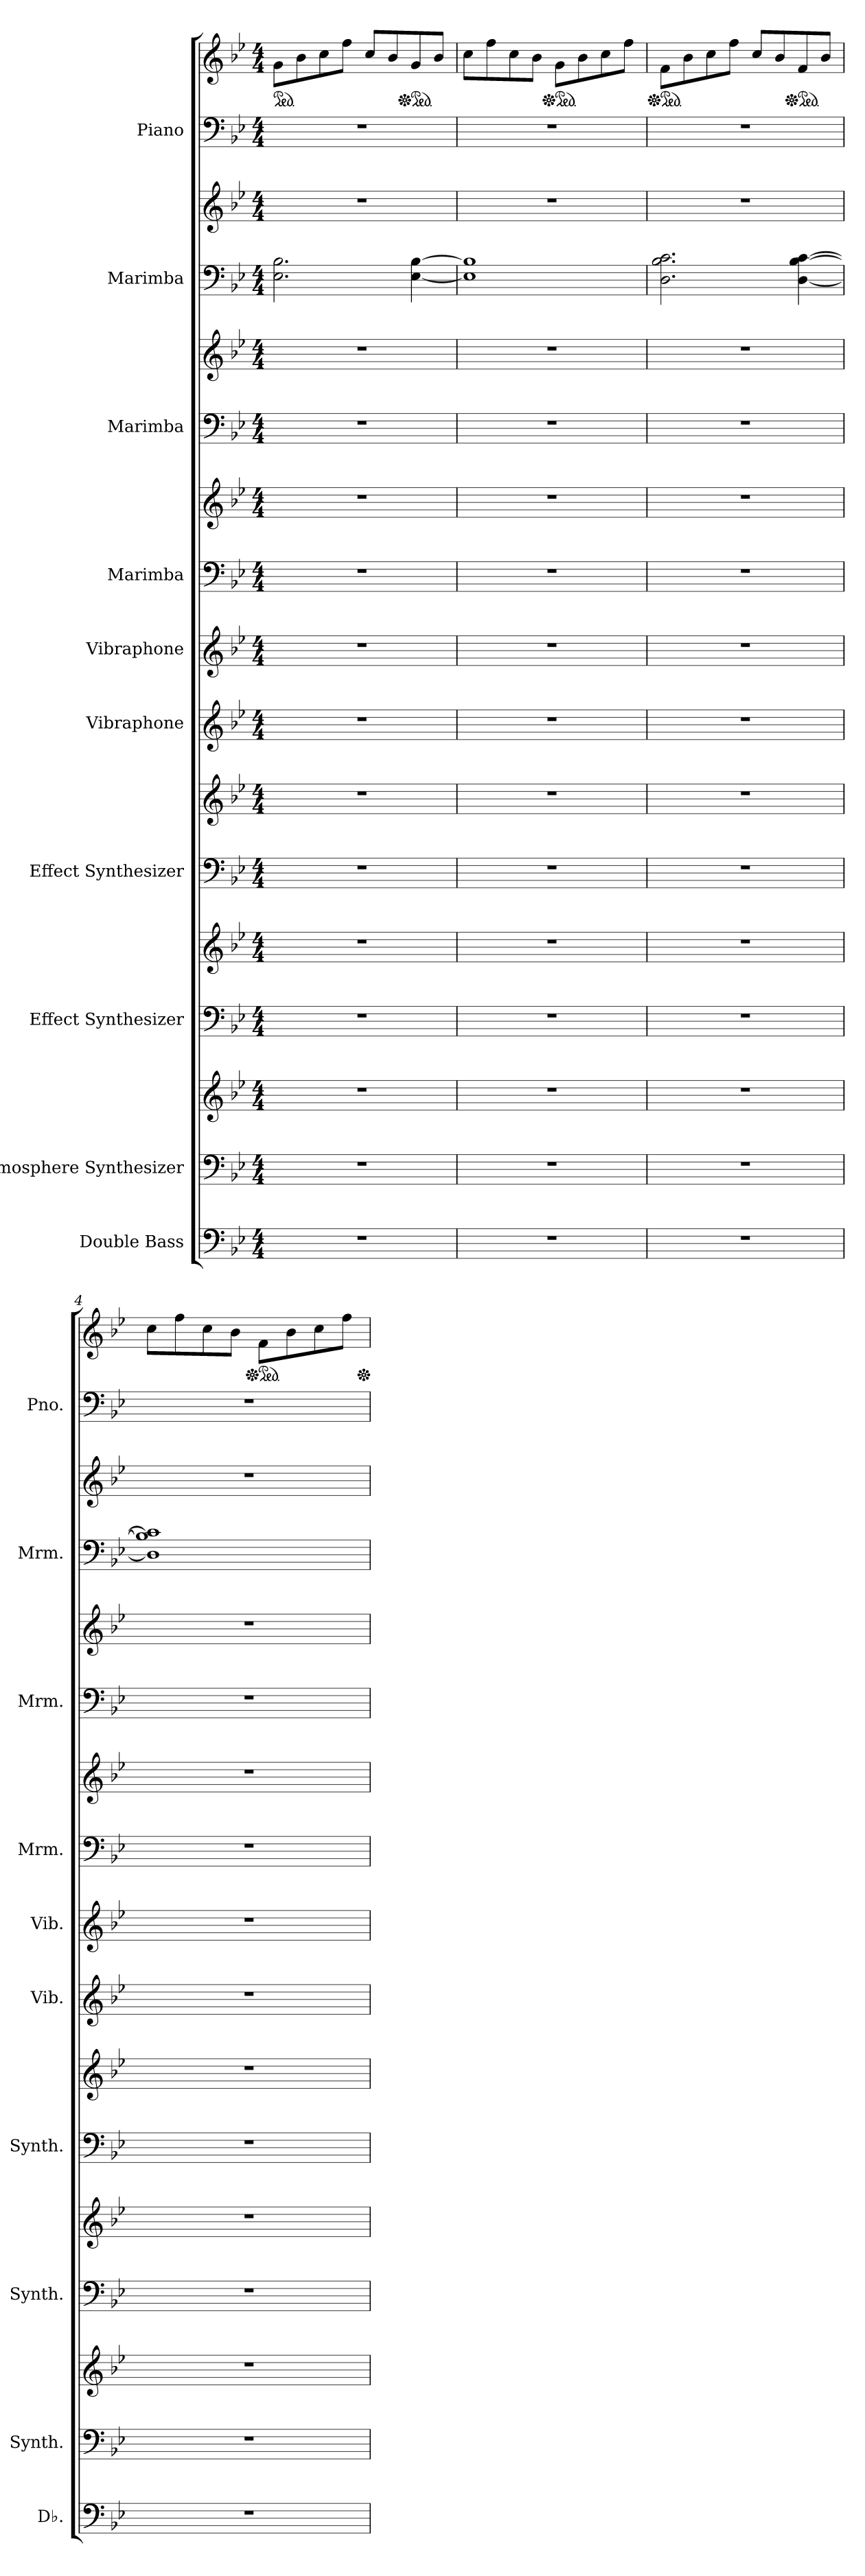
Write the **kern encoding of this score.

**kern	**kern	**kern	**kern	**kern	**kern	**kern	**kern	**kern	**kern	**kern	**kern	**kern	**kern	**kern	**kern	**kern
*part10	*part9	*part9	*part8	*part8	*part7	*part7	*part6	*part5	*part4	*part4	*part3	*part3	*part2	*part2	*part1	*part1
*staff17	*staff16	*staff15	*staff14	*staff13	*staff12	*staff11	*staff10	*staff9	*staff8	*staff7	*staff6	*staff5	*staff4	*staff3	*staff2	*staff1
*I"Double Bass	*I"Atmosphere Synthesizer	*	*I"Effect Synthesizer	*	*I"Effect Synthesizer	*	*I"Vibraphone	*I"Vibraphone	*I"Marimba	*	*I"Marimba	*	*I"Marimba	*	*I"Piano	*
*I'Db.	*I'Synth.	*	*I'Synth.	*	*I'Synth.	*	*I'Vib.	*I'Vib.	*I'Mrm.	*	*I'Mrm.	*	*I'Mrm.	*	*I'Pno.	*
*clefF4	*clefF4	*clefG2	*clefF4	*clefG2	*clefF4	*clefG2	*clefG2	*clefG2	*clefF4	*clefG2	*clefF4	*clefG2	*clefF4	*clefG2	*clefF4	*clefG2
*ITrd7c12	*	*	*	*	*	*	*	*	*	*	*	*	*	*	*	*
*k[b-e-]	*k[b-e-]	*k[b-e-]	*k[b-e-]	*k[b-e-]	*k[b-e-]	*k[b-e-]	*k[b-e-]	*k[b-e-]	*k[b-e-]	*k[b-e-]	*k[b-e-]	*k[b-e-]	*k[b-e-]	*k[b-e-]	*k[b-e-]	*k[b-e-]
*M4/4	*M4/4	*M4/4	*M4/4	*M4/4	*M4/4	*M4/4	*M4/4	*M4/4	*M4/4	*M4/4	*M4/4	*M4/4	*M4/4	*M4/4	*M4/4	*M4/4
*MM145	*MM145	*MM145	*MM145	*MM145	*MM145	*MM145	*MM145	*MM145	*MM145	*MM145	*MM145	*MM145	*MM145	*MM145	*MM145	*MM145
*	*	*	*	*	*	*	*	*	*	*	*	*	*	*	*	*ped
=1	=1	=1	=1	=1	=1	=1	=1	=1	=1	=1	=1	=1	=1	=1	=1	=1
1r	1r	1r	1r	1r	1r	1r	1r	1r	1r	1r	1r	1r	2.E-\ 2.B-\	1r	1r	8g\L
.	.	.	.	.	.	.	.	.	.	.	.	.	.	.	.	8b-\
.	.	.	.	.	.	.	.	.	.	.	.	.	.	.	.	8cc\
.	.	.	.	.	.	.	.	.	.	.	.	.	.	.	.	8ff\J
.	.	.	.	.	.	.	.	.	.	.	.	.	.	.	.	8cc/L
.	.	.	.	.	.	.	.	.	.	.	.	.	.	.	.	8b-/
*	*	*	*	*	*	*	*	*	*	*	*	*	*	*	*	*Xped
*	*	*	*	*	*	*	*	*	*	*	*	*	*	*	*	*ped
.	.	.	.	.	.	.	.	.	.	.	.	.	[4E-\ [4B-\	.	.	8g/
.	.	.	.	.	.	.	.	.	.	.	.	.	.	.	.	8b-/J
=2	=2	=2	=2	=2	=2	=2	=2	=2	=2	=2	=2	=2	=2	=2	=2	=2
1r	1r	1r	1r	1r	1r	1r	1r	1r	1r	1r	1r	1r	1E-] 1B-]	1r	1r	8cc\L
.	.	.	.	.	.	.	.	.	.	.	.	.	.	.	.	8ff\
.	.	.	.	.	.	.	.	.	.	.	.	.	.	.	.	8cc\
.	.	.	.	.	.	.	.	.	.	.	.	.	.	.	.	8b-\J
*	*	*	*	*	*	*	*	*	*	*	*	*	*	*	*	*Xped
*	*	*	*	*	*	*	*	*	*	*	*	*	*	*	*	*ped
.	.	.	.	.	.	.	.	.	.	.	.	.	.	.	.	8g\L
.	.	.	.	.	.	.	.	.	.	.	.	.	.	.	.	8b-\
.	.	.	.	.	.	.	.	.	.	.	.	.	.	.	.	8cc\
.	.	.	.	.	.	.	.	.	.	.	.	.	.	.	.	8ff\J
=3	=3	=3	=3	=3	=3	=3	=3	=3	=3	=3	=3	=3	=3	=3	=3	=3
*	*	*	*	*	*	*	*	*	*	*	*	*	*	*	*	*Xped
*	*	*	*	*	*	*	*	*	*	*	*	*	*	*	*	*ped
1r	1r	1r	1r	1r	1r	1r	1r	1r	1r	1r	1r	1r	2.D\ 2.B-\ 2.c\	1r	1r	8f\L
.	.	.	.	.	.	.	.	.	.	.	.	.	.	.	.	8b-\
.	.	.	.	.	.	.	.	.	.	.	.	.	.	.	.	8cc\
.	.	.	.	.	.	.	.	.	.	.	.	.	.	.	.	8ff\J
.	.	.	.	.	.	.	.	.	.	.	.	.	.	.	.	8cc/L
.	.	.	.	.	.	.	.	.	.	.	.	.	.	.	.	8b-/
*	*	*	*	*	*	*	*	*	*	*	*	*	*	*	*	*Xped
*	*	*	*	*	*	*	*	*	*	*	*	*	*	*	*	*ped
.	.	.	.	.	.	.	.	.	.	.	.	.	[4D\ [4B-\ [4c\	.	.	8f/
.	.	.	.	.	.	.	.	.	.	.	.	.	.	.	.	8b-/J
=4	=4	=4	=4	=4	=4	=4	=4	=4	=4	=4	=4	=4	=4	=4	=4	=4
1r	1r	1r	1r	1r	1r	1r	1r	1r	1r	1r	1r	1r	1D] 1B-] 1c]	1r	1r	8cc\L
.	.	.	.	.	.	.	.	.	.	.	.	.	.	.	.	8ff\
.	.	.	.	.	.	.	.	.	.	.	.	.	.	.	.	8cc\
.	.	.	.	.	.	.	.	.	.	.	.	.	.	.	.	8b-\J
*	*	*	*	*	*	*	*	*	*	*	*	*	*	*	*	*Xped
*	*	*	*	*	*	*	*	*	*	*	*	*	*	*	*	*ped
.	.	.	.	.	.	.	.	.	.	.	.	.	.	.	.	8f\L
.	.	.	.	.	.	.	.	.	.	.	.	.	.	.	.	8b-\
.	.	.	.	.	.	.	.	.	.	.	.	.	.	.	.	8cc\
.	.	.	.	.	.	.	.	.	.	.	.	.	.	.	.	8ff\J
*	*	*	*	*	*	*	*	*	*	*	*	*	*	*	*	*Xped
=	=	=	=	=	=	=	=	=	=	=	=	=	=	=	=	=
*-	*-	*-	*-	*-	*-	*-	*-	*-	*-	*-	*-	*-	*-	*-	*-	*-
